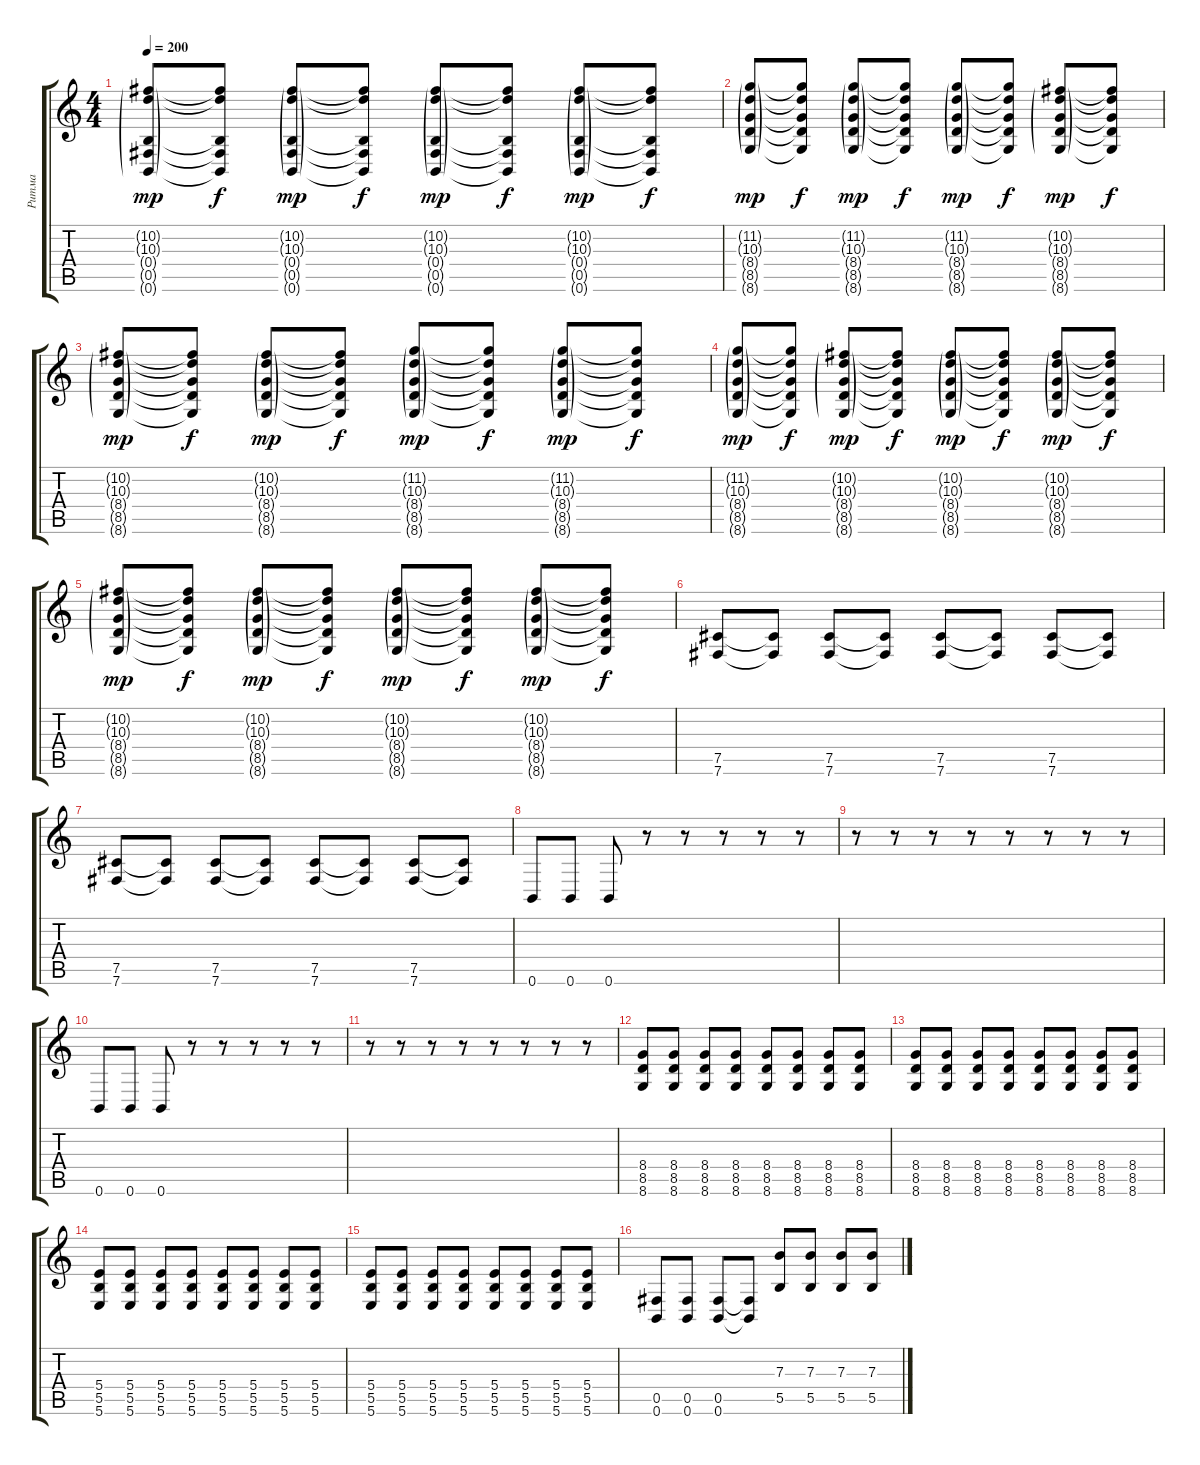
\track ("Ритма" "Ритма") {instrument distortionguitar}
\staff {score tabs}
\tuning (Db4 Ab3 E3 B2 Gb2 B1) {hide}
\ts (4 4)
\tempo 200
\clef g2
\ks c
(10.2{g} 10.3{g} 0.4{g} 0.5{g} 0.6{g}).8{dy mp} (10.2{t} 10.3{t} 0.4{t} 0.5{t} 0.6{t}).8{dy f} (10.2{g} 10.3{g} 0.4{g} 0.5{g} 0.6{g}).8{dy mp} (10.2{t} 10.3{t} 0.4{t} 0.5{t} 0.6{t}).8{dy f} (10.2{g} 10.3{g} 0.4{g} 0.5{g} 0.6{g}).8{dy mp} (10.2{t} 10.3{t} 0.4{t} 0.5{t} 0.6{t}).8{dy f} (10.2{g} 10.3{g} 0.4{g} 0.5{g} 0.6{g}).8{dy mp} (10.2{t} 10.3{t} 0.4{t} 0.5{t} 0.6{t}).8{dy f} |
(11.2{g} 10.3{g} 8.4{g} 8.5{g} 8.6{g}).8{dy mp} (11.2{t} 10.3{t} 8.4{t} 8.5{t} 8.6{t}).8{dy f} (11.2{g} 10.3{g} 8.4{g} 8.5{g} 8.6{g}).8{dy mp} (11.2{t} 10.3{t} 8.4{t} 8.5{t} 8.6{t}).8{dy f} (11.2{g} 10.3{g} 8.4{g} 8.5{g} 8.6{g}).8{dy mp} (11.2{t} 10.3{t} 8.4{t} 8.5{t} 8.6{t}).8{dy f} (10.2{g} 10.3{g} 8.4{g} 8.5{g} 8.6{g}).8{dy mp} (10.2{t} 10.3{t} 8.4{t} 8.5{t} 8.6{t}).8{dy f} |
(10.2{g} 10.3{g} 8.4{g} 8.5{g} 8.6{g}).8{dy mp} (10.2{t} 10.3{t} 8.4{t} 8.5{t} 8.6{t}).8{dy f} (10.2{g} 10.3{g} 8.4{g} 8.5{g} 8.6{g}).8{dy mp} (10.2{t} 10.3{t} 8.4{t} 8.5{t} 8.6{t}).8{dy f} (11.2{g} 10.3{g} 8.4{g} 8.5{g} 8.6{g}).8{dy mp} (11.2{t} 10.3{t} 8.4{t} 8.5{t} 8.6{t}).8{dy f} (11.2{g} 10.3{g} 8.4{g} 8.5{g} 8.6{g}).8{dy mp} (11.2{t} 10.3{t} 8.4{t} 8.5{t} 8.6{t}).8{dy f} |
(11.2{g} 10.3{g} 8.4{g} 8.5{g} 8.6{g}).8{dy mp} (11.2{t} 10.3{t} 8.4{t} 8.5{t} 8.6{t}).8{dy f} (10.2{g} 10.3{g} 8.4{g} 8.5{g} 8.6{g}).8{dy mp} (10.2{t} 10.3{t} 8.4{t} 8.5{t} 8.6{t}).8{dy f} (10.2{g} 10.3{g} 8.4{g} 8.5{g} 8.6{g}).8{dy mp} (10.2{t} 10.3{t} 8.4{t} 8.5{t} 8.6{t}).8{dy f} (10.2{g} 10.3{g} 8.4{g} 8.5{g} 8.6{g}).8{dy mp} (10.2{t} 10.3{t} 8.4{t} 8.5{t} 8.6{t}).8{dy f} |
(10.2{g} 10.3{g} 8.4{g} 8.5{g} 8.6{g}).8{dy mp} (10.2{t} 10.3{t} 8.4{t} 8.5{t} 8.6{t}).8{dy f} (10.2{g} 10.3{g} 8.4{g} 8.5{g} 8.6{g}).8{dy mp} (10.2{t} 10.3{t} 8.4{t} 8.5{t} 8.6{t}).8{dy f} (10.2{g} 10.3{g} 8.4{g} 8.5{g} 8.6{g}).8{dy mp} (10.2{t} 10.3{t} 8.4{t} 8.5{t} 8.6{t}).8{dy f} (10.2{g} 10.3{g} 8.4{g} 8.5{g} 8.6{g}).8{dy mp} (10.2{t} 10.3{t} 8.4{t} 8.5{t} 8.6{t}).8{dy f} |
(7.5 7.6).8{instrument overdrivenguitar} (7.5{t} 7.6{t}).8 (7.5 7.6).8 (7.5{t} 7.6{t}).8 (7.5 7.6).8 (7.5{t} 7.6{t}).8 (7.5 7.6).8 (7.5{t} 7.6{t}).8 |
(7.5 7.6).8 (7.5{t} 7.6{t}).8 (7.5 7.6).8 (7.5{t} 7.6{t}).8 (7.5 7.6).8 (7.5{t} 7.6{t}).8 (7.5 7.6).8 (7.5{t} 7.6{t}).8 |
0.6.8 0.6.8 0.6.8 r.8 r.8 r.8 r.8 r.8 |
r.8 r.8 r.8 r.8 r.8 r.8 r.8 r.8 |
0.6.8 0.6.8 0.6.8 r.8 r.8 r.8 r.8 r.8 |
r.8 r.8 r.8 r.8 r.8 r.8 r.8 r.8 |
(8.4 8.5 8.6).8 (8.4 8.5 8.6).8 (8.4 8.5 8.6).8 (8.4 8.5 8.6).8 (8.4 8.5 8.6).8 (8.4 8.5 8.6).8 (8.4 8.5 8.6).8 (8.4 8.5 8.6).8 |
(8.4 8.5 8.6).8 (8.4 8.5 8.6).8 (8.4 8.5 8.6).8 (8.4 8.5 8.6).8 (8.4 8.5 8.6).8 (8.4 8.5 8.6).8 (8.4 8.5 8.6).8 (8.4 8.5 8.6).8 |
(5.4 5.5 5.6).8 (5.4 5.5 5.6).8 (5.4 5.5 5.6).8 (5.4 5.5 5.6).8 (5.4 5.5 5.6).8 (5.4 5.5 5.6).8 (5.4 5.5 5.6).8 (5.4 5.5 5.6).8 |
(5.4 5.5 5.6).8 (5.4 5.5 5.6).8 (5.4 5.5 5.6).8 (5.4 5.5 5.6).8 (5.4 5.5 5.6).8 (5.4 5.5 5.6).8 (5.4 5.5 5.6).8 (5.4 5.5 5.6).8 |
(0.5 0.6).8 (0.5 0.6).8 (0.5 0.6).8 (0.5{t} 0.6{t}).8 (7.3 5.5).8 (7.3 5.5).8 (7.3 5.5).8 (7.3 5.5).8
